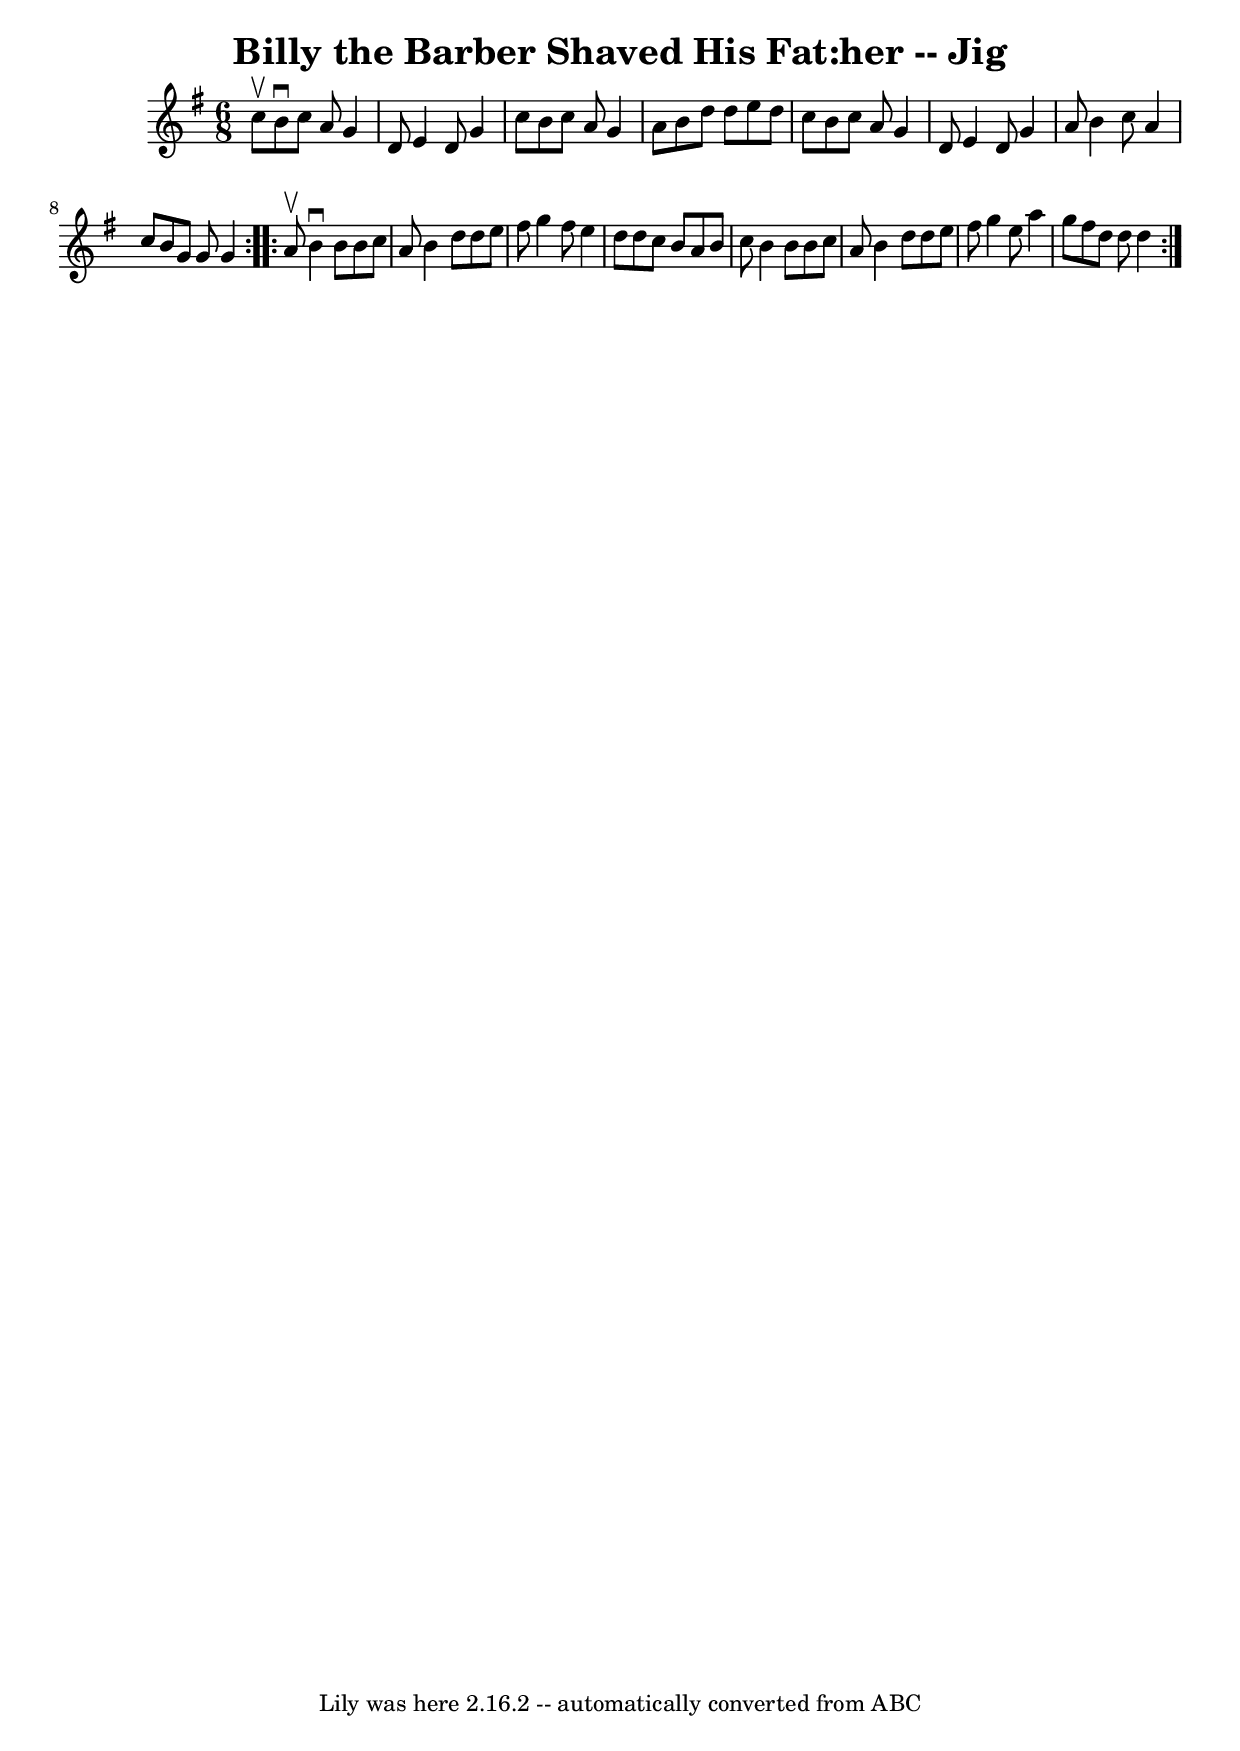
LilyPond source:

\version "2.16.2"
\include "Mammoth.ily"
\header {
  %% book = "Ryan's Mammoth Collection"
  crossRefNumber = "1"
  footnotes = ""
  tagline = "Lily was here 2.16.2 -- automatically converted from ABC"
  title = "Billy the Barber Shaved His Fat:her -- Jig"

}
voicedefault =  {



  \repeat volta 2 {

    \time 6/8 
    \key g \major c''8^\upbow |
    b'8^\downbow c''8 a'8   
    g'4 d'8  |
    e'4 d'8 g'4 c''8  |
    b'8 c''8    
    a'8 g'4 a'8  |
    b'8 d''8 d''8 e''8 d''8 c''8  
    |
    b'8 c''8 a'8 g'4 d'8  |
    e'4 d'8 g'4    
    a'8  |
    b'4 c''8 a'4 c''8  |
    b'8 g'8 g'8 g'4 
    
  } 
  \repeat volta 2 {
    a'8^\upbow |
    b'4^\downbow b'8 b'8    
    c''8 a'8  |
    b'4 d''8 d''8 e''8 fis''8  |
    g''4  
    fis''8 e''4 d''8  |
    d''8 c''8 b'8 a'8 b'8 c''8  
    |
    b'4 b'8 b'8 c''8 a'8  |
    b'4 d''8 d''8   
    e''8 fis''8  |
    g''4 e''8 a''4 g''8  |
    fis''8    
    d''8 d''8 d''4  
  }   

}

\score{
  <<

    \context Staff="default"
    {
      \voicedefault 
      
    }

  >>
  \layout {
    
  }
  \midi {
  }

}
